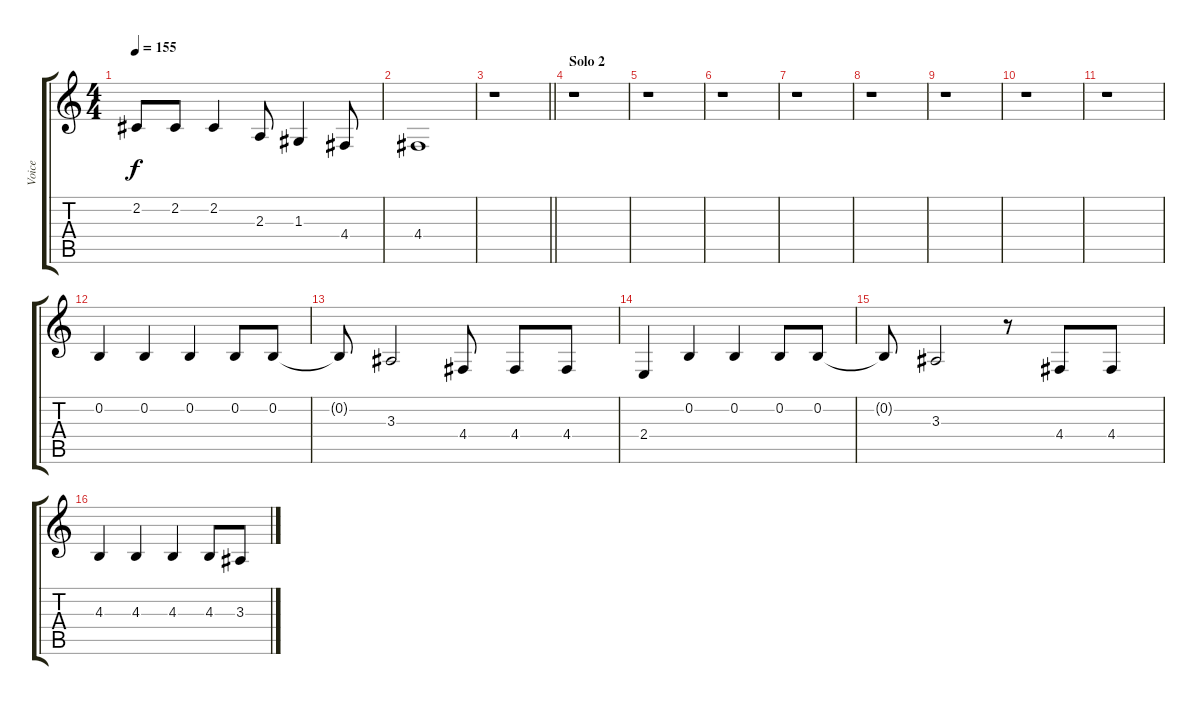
\track ("Voice" "Voice") {instrument lead2sawtooth}
\staff {score tabs}
\tuning (E4 B3 G3 D3 A2 E2) {hide}
\ts (4 4)
\tempo 155
\clef g2
\ks c
2.2{t}.8{dy f} 2.2.8 2.2.4 2.3.8 1.3.4 4.4.8 |
4.4.1 |
\barLineRight lightlight
r.1 |
\section ("" "Solo 2")
r.1 |
r.1 |
r.1 |
r.1 |
r.1 |
r.1 |
r.1 |
r.1 |
0.2.4 0.2.4 0.2.4 0.2.8 0.2.8 |
0.2{t}.8 3.3.2 4.4.8 4.4.8 4.4.8 |
2.4.4 0.2.4 0.2.4 0.2.8 0.2.8 |
0.2{t}.8 3.3.2 r.8 4.4.8 4.4.8 |
4.3.4 4.3.4 4.3.4 4.3.8 3.3.8
